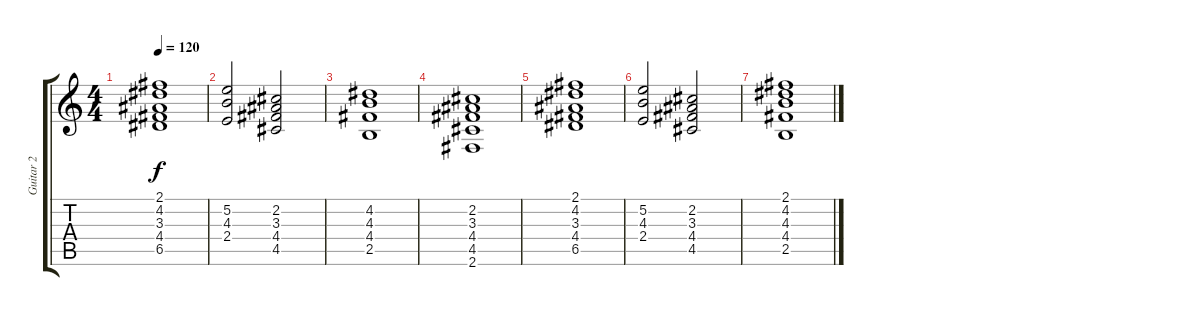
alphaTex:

\track ("Guitar 2" "Guitar 2") {instrument distortionguitar}
\staff {score tabs}
\tuning (E4 B3 G3 D3 A2 E2) {hide}
\ts (4 4)
\tempo 120
\clef g2
\ks c
(2.1 4.2 3.3 4.4 6.5).1{dy f} |
(5.2 4.3 2.4).2 (2.2 3.3 4.4 4.5).2 |
(4.2 4.3 4.4 2.5).1{volume 11} |
(2.2 3.3 4.4 4.5 2.6).1 |
(2.1 4.2 3.3 4.4 6.5).1 |
(5.2 4.3 2.4).2 (2.2 3.3 4.4 4.5).2 |
(2.1 4.2 4.3 4.4 2.5).1
